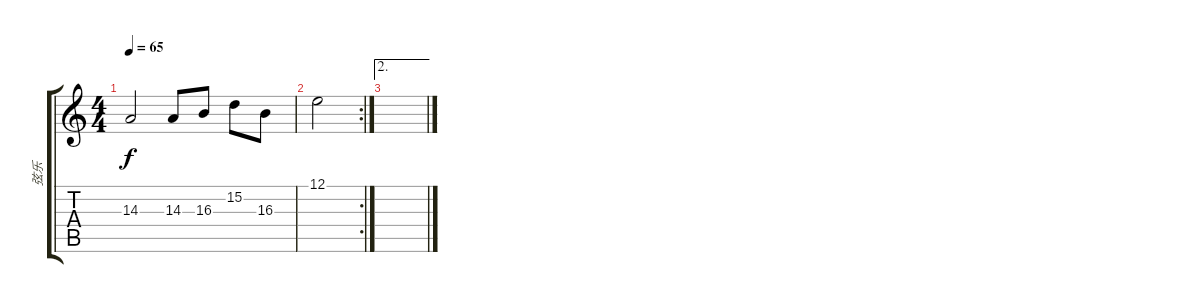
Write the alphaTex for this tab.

\track ("弦乐" "弦乐") {instrument synthstrings2}
\staff {score tabs}
\tuning (E4 B3 G3 D3 A2 E2) {hide}
\ts (4 4)
\tempo 65
\clef g2
\ks c
14.3.2{dy f} 14.3.8 16.3.8 15.2.8 16.3.8 |
\rc 2
12.1.2{txt " "} |
\ae 2
